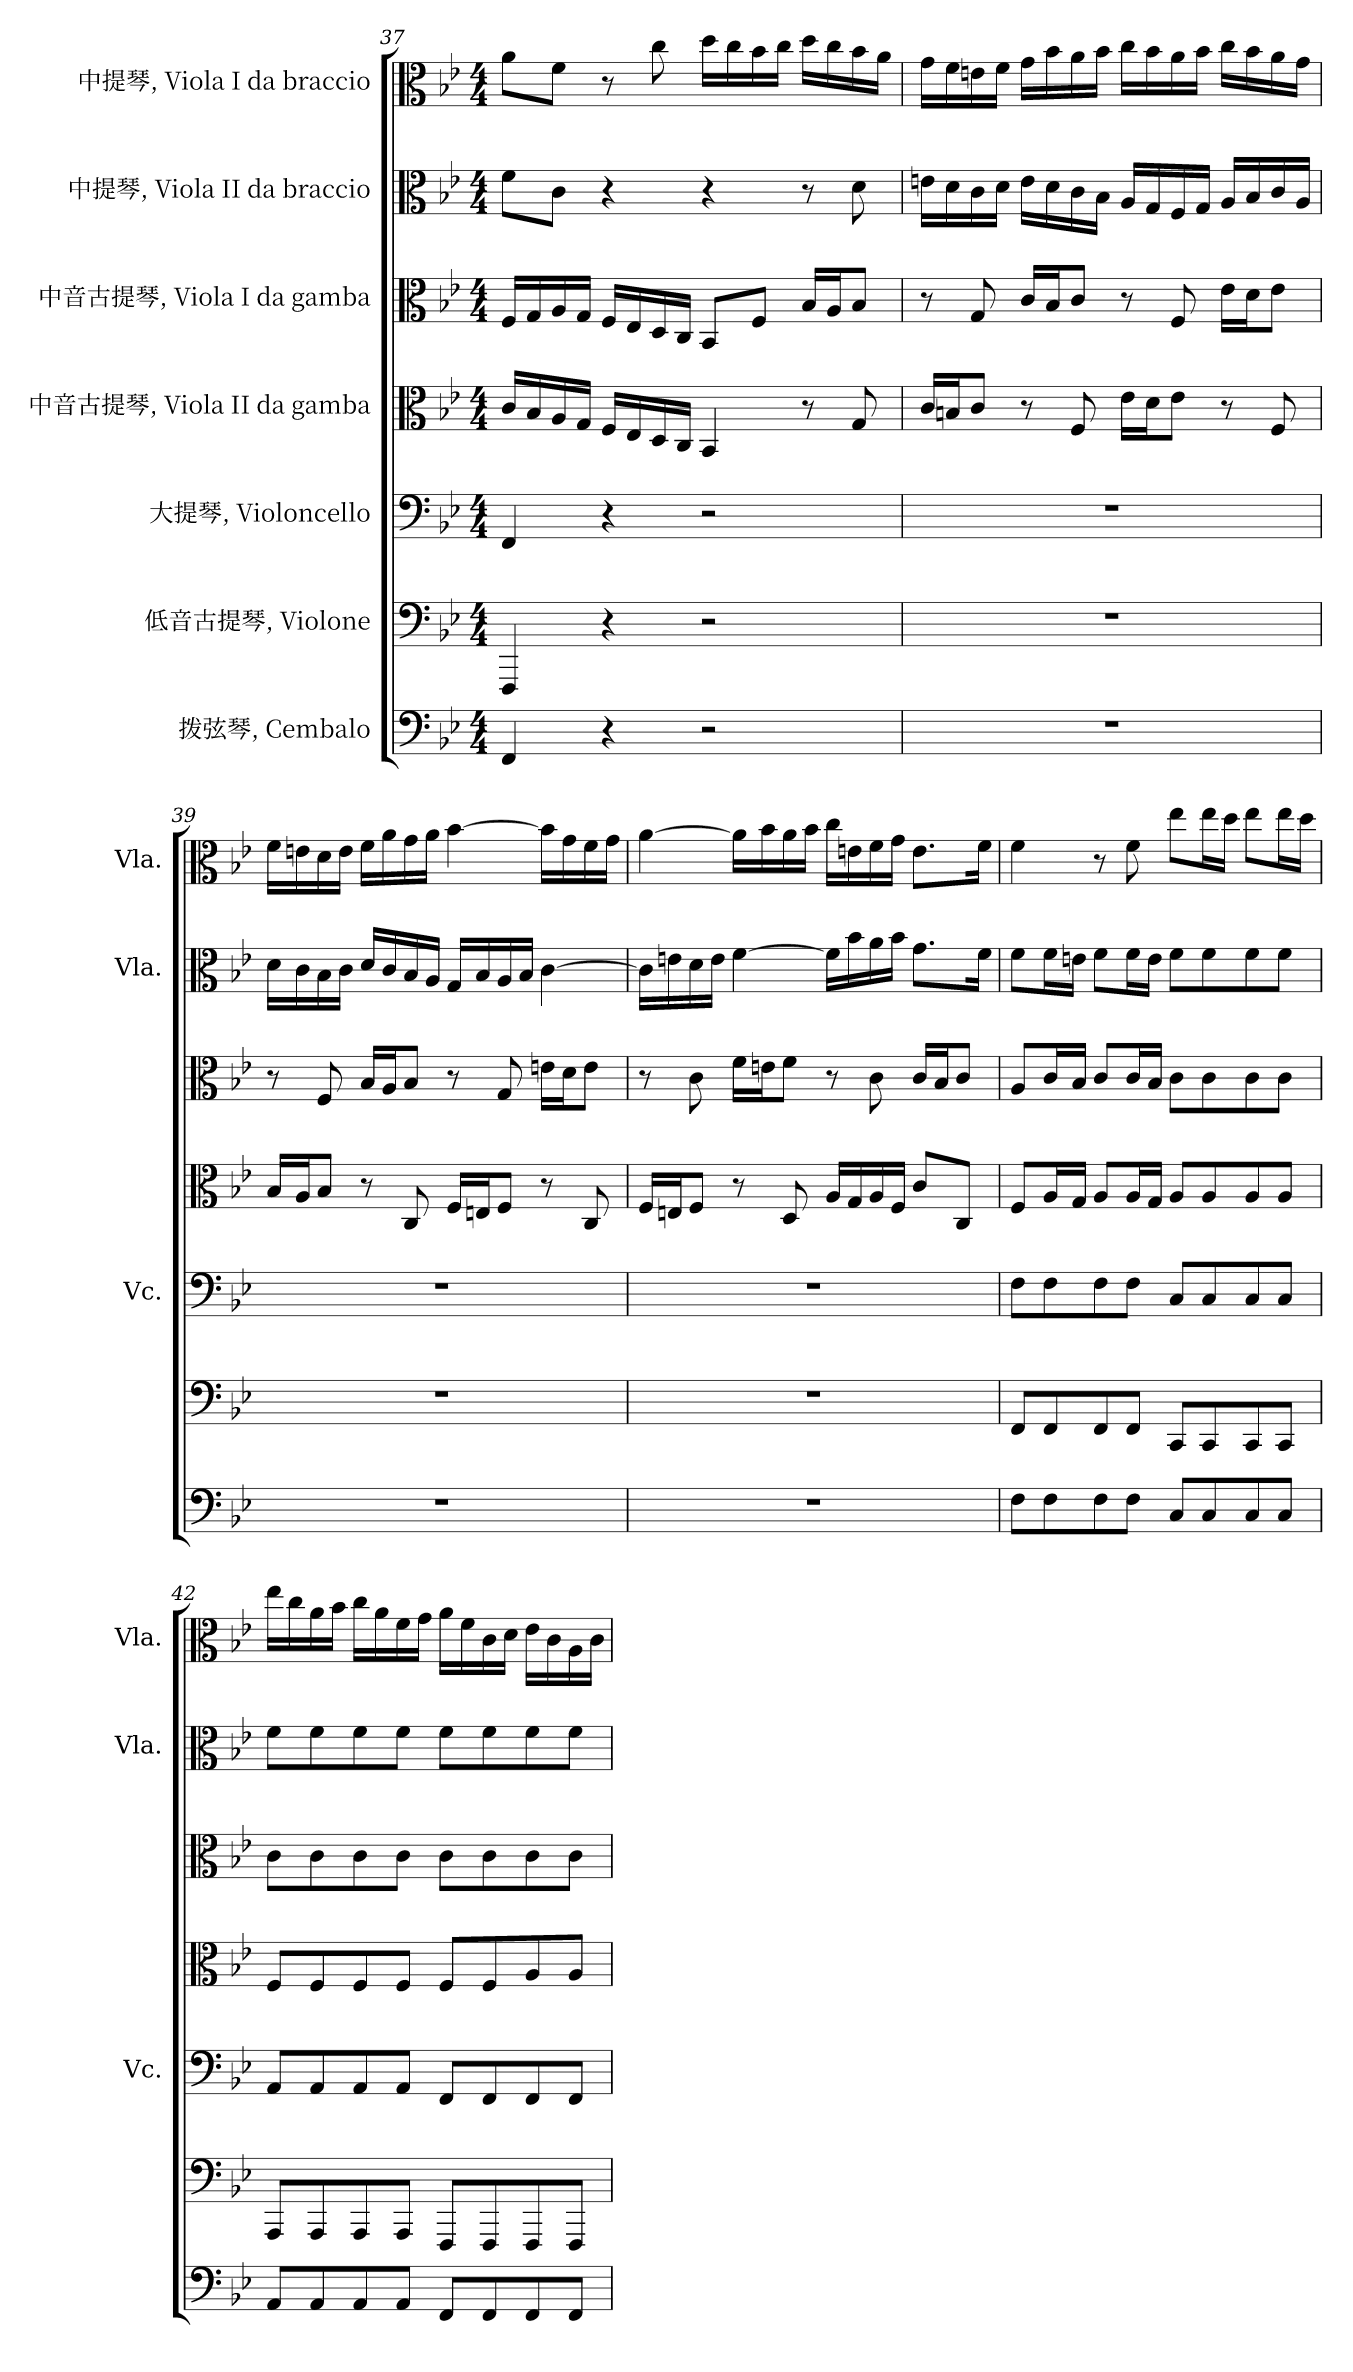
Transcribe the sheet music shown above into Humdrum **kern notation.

**kern	**kern	**kern	**kern	**kern	**kern	**kern
*part7	*part6	*part5	*part4	*part3	*part2	*part1
*staff7	*staff6	*staff5	*staff4	*staff3	*staff2	*staff1
*I"拨弦琴, Cembalo	*I"低音古提琴, Violone	*I"大提琴, Violoncello	*I"中音古提琴, Viola II da gamba	*I"中音古提琴, Viola I da gamba	*I"中提琴, Viola II da braccio	*I"中提琴, Viola I da braccio
*	*	*I'Vc.	*	*	*I'Vla.	*I'Vla.
!!LO:PB:g=z
*clefF4	*clefF4	*clefF4	*clefC3	*clefC3	*clefC3	*clefC3
*k[b-e-]	*k[b-e-]	*k[b-e-]	*k[b-e-]	*k[b-e-]	*k[b-e-]	*k[b-e-]
*M4/4	*M4/4	*M4/4	*M4/4	*M4/4	*M4/4	*M4/4
=37	=37	=37	=37	=37	=37	=37
4FF/	4FFF/	4FF/	16c/LL	16F/LL	8f\L	8a\L
.	.	.	16B-/	16G/	.	.
.	.	.	16A/	16A/	8c\J	8f\J
.	.	.	16G/JJ	16G/JJ	.	.
4r	4r	4r	16F/LL	16F/LL	4r	8r
.	.	.	16E-/	16E-/	.	.
.	.	.	16D/	16D/	.	8cc\
.	.	.	16C/JJ	16C/JJ	.	.
2r	2r	2r	4BB-/	8BB-/L	4r	16dd\LL
.	.	.	.	.	.	16cc\
.	.	.	.	8F/J	.	16b-\
.	.	.	.	.	.	16cc\JJ
.	.	.	8r	16B-/LL	8r	16dd\LL
.	.	.	.	16A/J	.	16cc\
.	.	.	8G/	8B-/J	8d\	16b-\
.	.	.	.	.	.	16a\JJ
=38	=38	=38	=38	=38	=38	=38
1r	1r	1r	16c/LL	8r	16en\LL	16g\LL
.	.	.	16Bn/J	.	16d\	16f\
.	.	.	8c/J	8G/	16c\	16en\
.	.	.	.	.	16d\JJ	16f\JJ
.	.	.	8r	16c/LL	16e\LL	16g\LL
.	.	.	.	16B-/J	16d\	16b-\
.	.	.	8F/	8c/J	16c\	16a\
.	.	.	.	.	16B-\JJ	16b-\JJ
.	.	.	16e-\LL	8r	16A/LL	16cc\LL
.	.	.	16d\J	.	16G/	16b-\
.	.	.	8e-\J	8F/	16F/	16a\
.	.	.	.	.	16G/JJ	16b-\JJ
.	.	.	8r	16e-\LL	16A/LL	16cc\LL
.	.	.	.	16d\J	16B-/	16b-\
.	.	.	8F/	8e-\J	16c/	16a\
.	.	.	.	.	16A/JJ	16g\JJ
!!LO:PB:g=z
=39	=39	=39	=39	=39	=39	=39
1r	1r	1r	16B-/LL	8r	16d\LL	16f\LL
.	.	.	16A/J	.	16c\	16en\
.	.	.	8B-/J	8F/	16B-\	16d\
.	.	.	.	.	16c\JJ	16e\JJ
.	.	.	8r	16B-/LL	16d/LL	16f\LL
.	.	.	.	16A/J	16c/	16a\
.	.	.	8C/	8B-/J	16B-/	16g\
.	.	.	.	.	16A/JJ	16a\JJ
.	.	.	16F/LL	8r	16G/LL	[4b-\
.	.	.	16En/J	.	16B-/	.
.	.	.	8F/J	8G/	16A/	.
.	.	.	.	.	16B-/JJ	.
.	.	.	8r	16en\LL	[4c\	16b-\LL]
.	.	.	.	16d\J	.	16g\
.	.	.	8C/	8e\J	.	16f\
.	.	.	.	.	.	16g\JJ
=40	=40	=40	=40	=40	=40	=40
1r	1r	1r	16F/LL	8r	16c\LL]	[4a\
.	.	.	16En/J	.	16en\	.
.	.	.	8F/J	8c\	16d\	.
.	.	.	.	.	16e\JJ	.
.	.	.	8r	16f\LL	[4f\	16a\LL]
.	.	.	.	16en\J	.	16b-\
.	.	.	8D/	8f\J	.	16a\
.	.	.	.	.	.	16b-\JJ
.	.	.	16A/LL	8r	16f\LL]	16cc\LL
.	.	.	16G/	.	16b-\	16en\
.	.	.	16A/	8c\	16a\	16f\
.	.	.	16F/JJ	.	16b-\JJ	16g\JJ
.	.	.	8c/L	16c/LL	8.g\L	8.e\L
.	.	.	.	16B-/J	.	.
.	.	.	8C/J	8c/J	.	.
.	.	.	.	.	16f\Jk	16f\Jk
!!LO:PB:g=z
=41	=41	=41	=41	=41	=41	=41
8F\L	8FF/L	8F\L	8F/L	8A/L	8f\L	4f\
8F\	8FF/	8F\	16A/L	16c/L	16f\L	.
.	.	.	16G/JJ	16B-/JJ	16en\JJ	.
8F\	8FF/	8F\	8A/L	8c/L	8f\L	8r
8F\J	8FF/J	8F\J	16A/L	16c/L	16f\L	8f\
.	.	.	16G/JJ	16B-/JJ	16e\JJ	.
8C/L	8CC/L	8C/L	8A/L	8c\L	8f\L	8ee-\L
8C/	8CC/	8C/	8A/	8c\	8f\	16ee-\L
.	.	.	.	.	.	16dd\JJ
8C/	8CC/	8C/	8A/	8c\	8f\	8ee-\L
8C/J	8CC/J	8C/J	8A/J	8c\J	8f\J	16ee-\L
.	.	.	.	.	.	16dd\JJ
=42	=42	=42	=42	=42	=42	=42
8AA/L	8AAA/L	8AA/L	8F/L	8c\L	8f\L	16ee-\LL
.	.	.	.	.	.	16cc\
8AA/	8AAA/	8AA/	8F/	8c\	8f\	16a\
.	.	.	.	.	.	16b-\JJ
8AA/	8AAA/	8AA/	8F/	8c\	8f\	16cc\LL
.	.	.	.	.	.	16a\
8AA/J	8AAA/J	8AA/J	8F/J	8c\J	8f\J	16f\
.	.	.	.	.	.	16g\JJ
8FF/L	8FFF/L	8FF/L	8F/L	8c\L	8f\L	16a\LL
.	.	.	.	.	.	16f\
8FF/	8FFF/	8FF/	8F/	8c\	8f\	16c\
.	.	.	.	.	.	16d\JJ
8FF/	8FFF/	8FF/	8A/	8c\	8f\	16e-\LL
.	.	.	.	.	.	16c\
8FF/J	8FFF/J	8FF/J	8A/J	8c\J	8f\J	16A\
.	.	.	.	.	.	16c\JJ
=	=	=	=	=	=	=
*-	*-	*-	*-	*-	*-	*-
